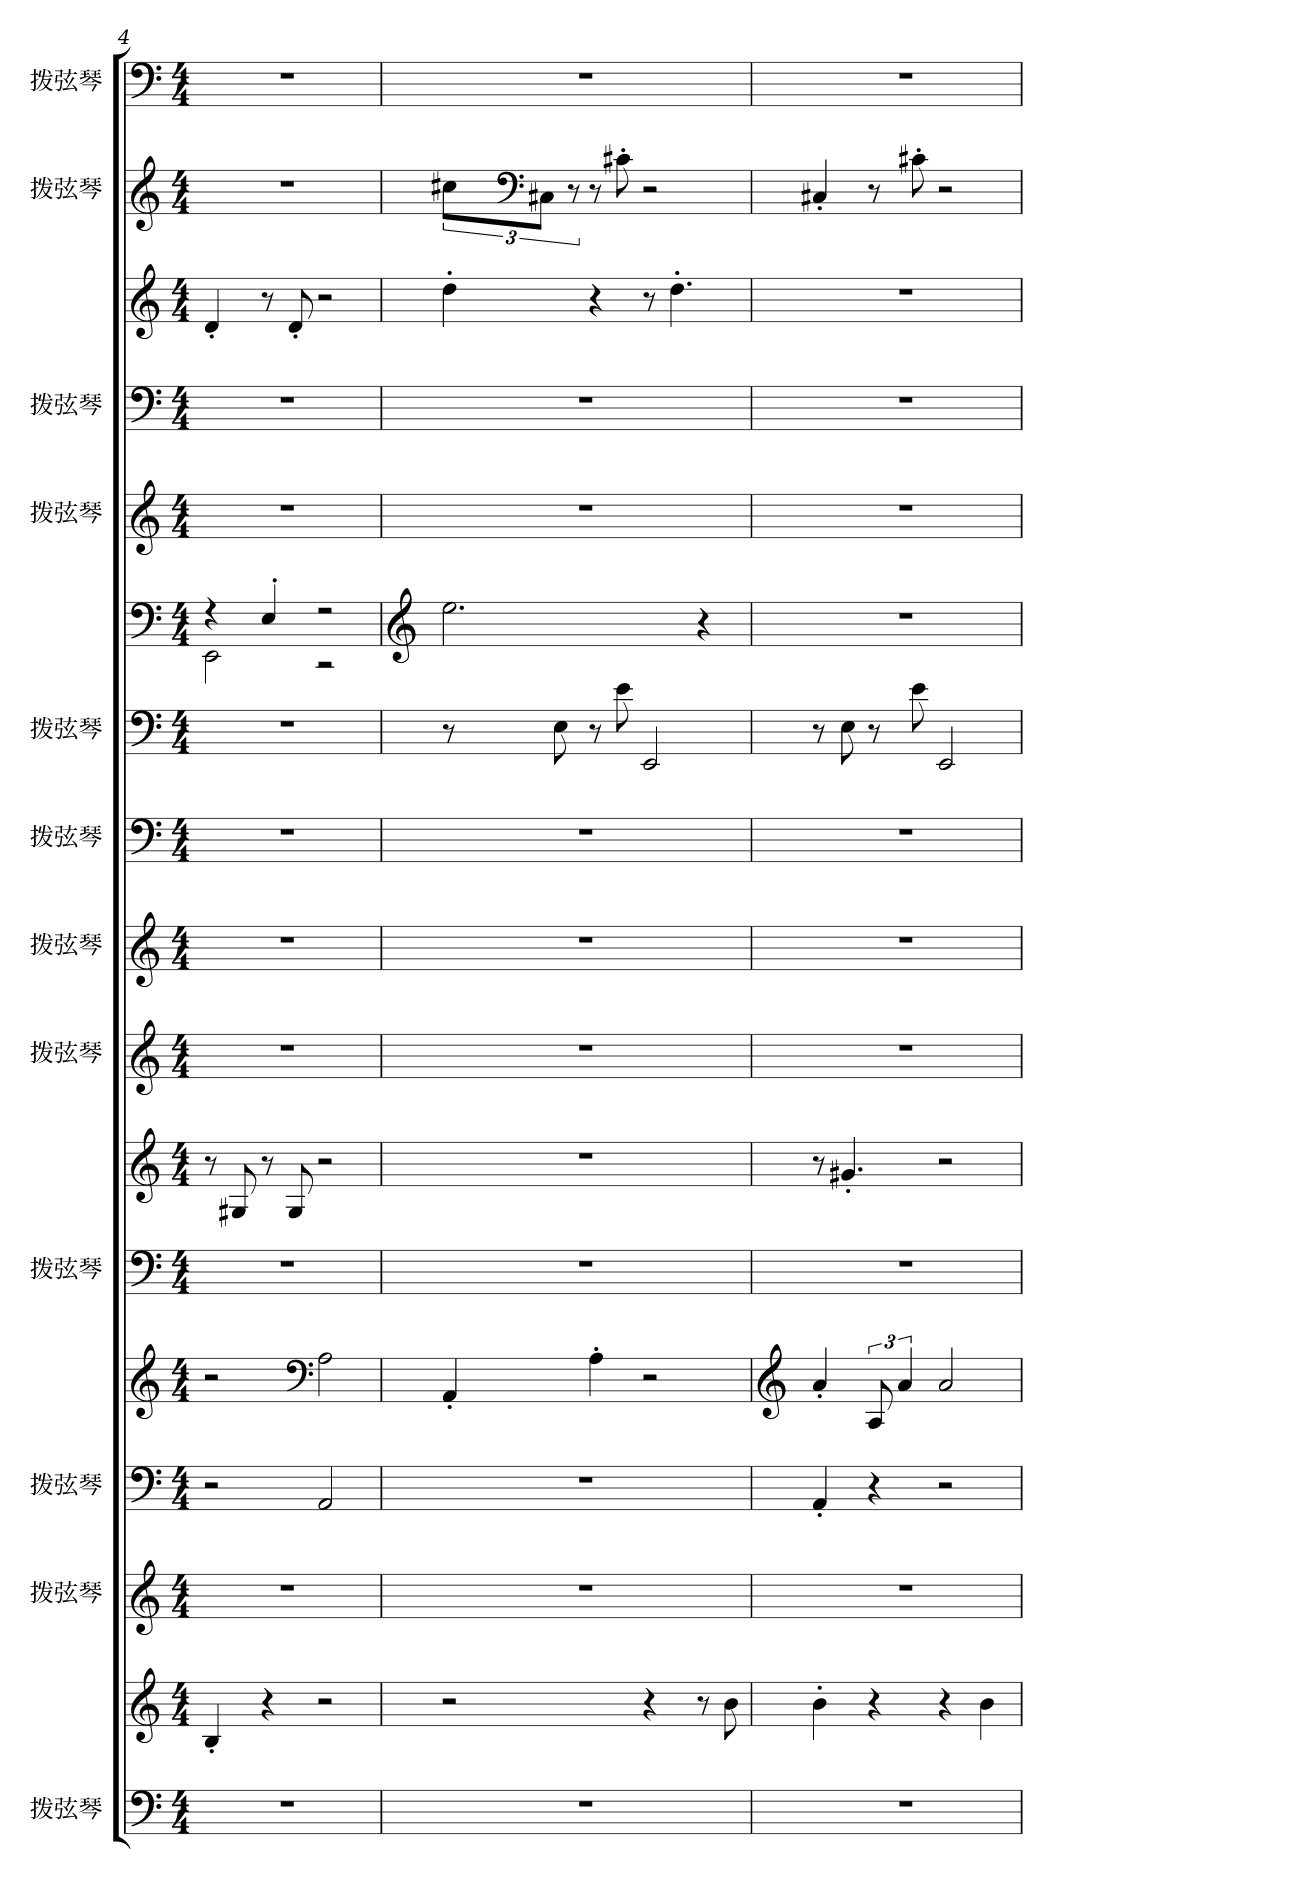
**kern	**kern	**kern	**kern	**kern	**kern	**kern	**kern	**kern	**kern	**kern	**kern	**kern	**kern	**kern	**kern	**kern
*part12	*part12	*part11	*part10	*part10	*part9	*part9	*part8	*part7	*part6	*part5	*part5	*part4	*part3	*part3	*part2	*part1
*staff17	*staff16	*staff15	*staff14	*staff13	*staff12	*staff11	*staff10	*staff9	*staff8	*staff7	*staff6	*staff5	*staff4	*staff3	*staff2	*staff1
*I"拨弦琴	*	*I"拨弦琴	*I"拨弦琴	*	*I"拨弦琴	*	*I"拨弦琴	*I"拨弦琴	*I"拨弦琴	*I"拨弦琴	*	*I"拨弦琴	*I"拨弦琴	*	*I"拨弦琴	*I"拨弦琴
!!LO:PB:g=z
*clefF4	*clefG2	*clefG2	*clefF4	*clefG2	*clefF4	*clefG2	*clefG2	*clefG2	*clefF4	*clefF4	*clefF4	*clefG2	*clefF4	*clefG2	*clefG2	*clefF4
*k[]	*k[]	*k[]	*k[]	*k[]	*k[]	*k[]	*k[]	*k[]	*k[]	*k[]	*k[]	*k[]	*k[]	*k[]	*k[]	*k[]
*M4/4	*M4/4	*M4/4	*M4/4	*M4/4	*M4/4	*M4/4	*M4/4	*M4/4	*M4/4	*M4/4	*M4/4	*M4/4	*M4/4	*M4/4	*M4/4	*M4/4
=4	=4	=4	=4	=4	=4	=4	=4	=4	=4	=4	=4	=4	=4	=4	=4	=4
*	*	*	*	*	*	*	*	*	*	*	*^	*	*	*	*	*
1r	4B'/	1r	2r	2r	1r	8r	1r	1r	1r	1r	4r	2EE\	1r	1r	4d'/	1r	1r
.	.	.	.	.	.	8G#X/	.	.	.	.	.	.	.	.	.	.	.
.	4r	.	.	.	.	8r	.	.	.	.	4E'/	.	.	.	8r	.	.
.	.	.	.	.	.	8G#/	.	.	.	.	.	.	.	.	8d'/	.	.
*	*	*	*	*clefF4	*	*	*	*	*	*	*	*	*	*	*	*	*
.	2r	.	2AA/	2A\	.	2r	.	.	.	.	2r	2r	.	.	2r	.	.
*	*	*	*	*	*	*	*	*	*	*	*v	*v	*	*	*	*	*
=5	=5	=5	=5	=5	=5	=5	=5	=5	=5	=5	=5	=5	=5	=5	=5	=5
*	*	*	*	*	*	*	*	*	*	*	*clefG2	*	*	*	*	*
1r	2r	1r	1r	4AA'/	1r	1r	1r	1r	1r	8r	2.ee\	1r	1r	4dd'\	12cc#X\L	1r
*	*	*	*	*	*	*	*	*	*	*	*	*	*	*	*clefF4	*
.	.	.	.	.	.	.	.	.	.	.	.	.	.	.	12C#X\J	.
.	.	.	.	.	.	.	.	.	.	8E\	.	.	.	.	.	.
.	.	.	.	.	.	.	.	.	.	.	.	.	.	.	12r	.
.	.	.	.	4A'\	.	.	.	.	.	8r	.	.	.	4r	8r	.
.	.	.	.	.	.	.	.	.	.	8e\	.	.	.	.	8c#X'\	.
.	4r	.	.	2r	.	.	.	.	.	2EE/	.	.	.	8r	2r	.
.	.	.	.	.	.	.	.	.	.	.	.	.	.	4.dd'\	.	.
.	8r	.	.	.	.	.	.	.	.	.	4r	.	.	.	.	.
.	8b\	.	.	.	.	.	.	.	.	.	.	.	.	.	.	.
=6	=6	=6	=6	=6	=6	=6	=6	=6	=6	=6	=6	=6	=6	=6	=6	=6
*	*	*	*	*clefG2	*	*	*	*	*	*	*	*	*	*	*	*
1r	4b'\	1r	4AA'/	4a'/	1r	8r	1r	1r	1r	8r	1r	1r	1r	1r	4C#X'/	1r
.	.	.	.	.	.	4.g#X'/	.	.	.	8E\	.	.	.	.	.	.
.	4r	.	4r	12A/	.	.	.	.	.	8r	.	.	.	.	8r	.
.	.	.	.	6a/	.	.	.	.	.	.	.	.	.	.	.	.
.	.	.	.	.	.	.	.	.	.	8e\	.	.	.	.	8c#X'\	.
.	4r	.	2r	2a/	.	2r	.	.	.	2EE/	.	.	.	.	2r	.
.	4b\	.	.	.	.	.	.	.	.	.	.	.	.	.	.	.
=	=	=	=	=	=	=	=	=	=	=	=	=	=	=	=	=
*-	*-	*-	*-	*-	*-	*-	*-	*-	*-	*-	*-	*-	*-	*-	*-	*-
